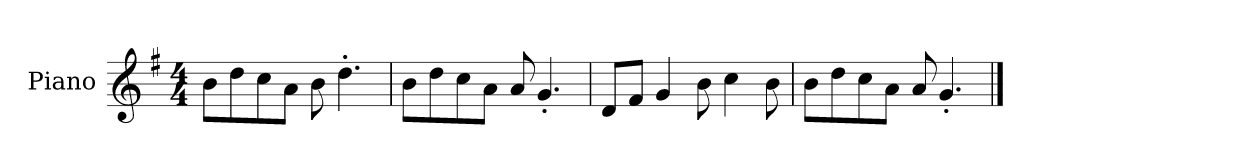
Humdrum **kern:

**kern
*part1
*staff1
*I"Piano
*I'P-no
*clefG2
*k[f#]
*M4/4
*MM90
=1
8b\L
8dd\
8cc\
8a\J
8b\
4.dd'\
=2
8b\L
8dd\
8cc\
8a\J
8a/
4.g'/
=3
8d/L
8f#/J
4g/
8b\
4cc\
8b\
=4
8b\L
8dd\
8cc\
8a\J
8a/
4.g'/
==
*-
